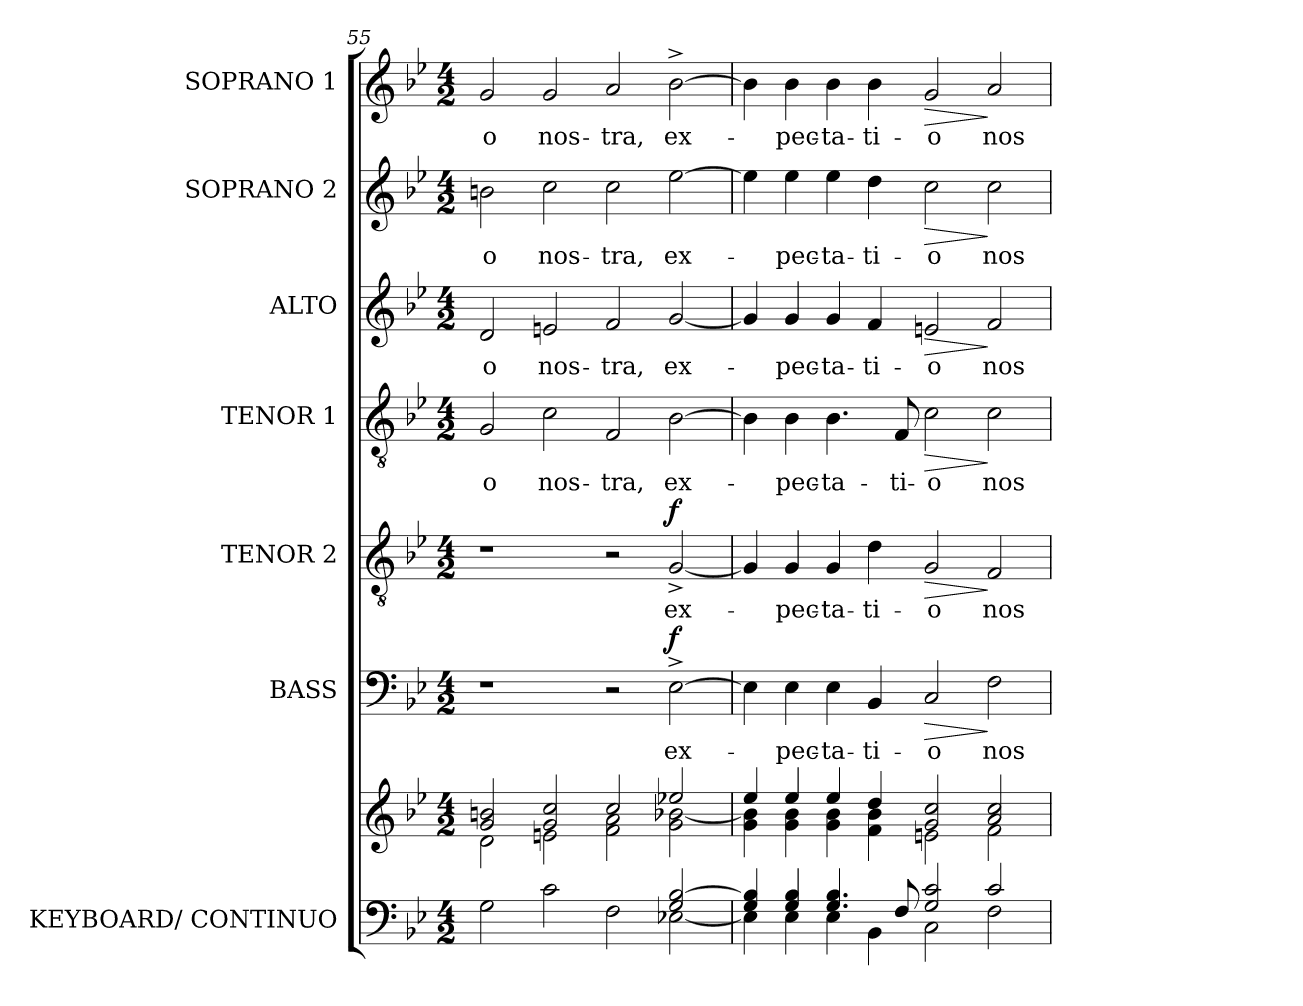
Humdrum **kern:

**kern	**kern	**kern	**text	**dynam	**kern	**text	**dynam	**kern	**text	**dynam	**kern	**text	**dynam	**kern	**text	**dynam	**kern	**text	**dynam
*part7	*part7	*part6	*part6	*part6	*part5	*part5	*part5	*part4	*part4	*part4	*part3	*part3	*part3	*part2	*part2	*part2	*part1	*part1	*part1
*staff8	*staff7	*staff6	*staff6	*staff6	*staff5	*staff5	*staff5	*staff4	*staff4	*staff4	*staff3	*staff3	*staff3	*staff2	*staff2	*staff2	*staff1	*staff1	*staff1
*I"KEYBOARD/ CONTINUO	*	*I"BASS	*	*	*I"TENOR 2	*	*	*I"TENOR 1	*	*	*I"ALTO	*	*	*I"SOPRANO 2	*	*	*I"SOPRANO 1	*	*
*I'Kbd.	*	*I'B.	*	*	*I'T2.	*	*	*I'T1.	*	*	*I'A.	*	*	*I'S2.	*	*	*I'S1.	*	*
*clefF4	*clefG2	*clefF4	*	*	*clefGv2	*	*	*clefGv2	*	*	*clefG2	*	*	*clefG2	*	*	*clefG2	*	*
*	*	*	*	*	*ITrd7c12	*	*	*ITrd7c12	*	*	*	*	*	*	*	*	*	*	*
*k[b-e-]	*k[b-e-]	*k[b-e-]	*	*	*k[b-e-]	*	*	*k[b-e-]	*	*	*k[b-e-]	*	*	*k[b-e-]	*	*	*k[b-e-]	*	*
*B-:	*B-:	*B-:	*	*	*B-:	*	*	*B-:	*	*	*B-:	*	*	*B-:	*	*	*B-:	*	*
*M4/2	*M4/2	*M4/2	*	*	*M4/2	*	*	*M4/2	*	*	*M4/2	*	*	*M4/2	*	*	*M4/2	*	*
=55	=55	=55	=55	=55	=55	=55	=55	=55	=55	=55	=55	=55	=55	=55	=55	=55	=55	=55	=55
*^	*^	*	*	*	*	*	*	*	*	*	*	*	*	*	*	*	*	*	*
!	!	!	!	!	!	!	!	!	!	!	!LO:LY:b:color=#000000	!	!	!	!	!	!	!	!	!	!
!	!	!	!	!	!	!	!	!	!	!	!	!	!	!LO:LY:b:color=#000000	!	!	!	!	!	!	!
!	!	!	!	!	!	!	!	!	!	!	!	!	!	!	!	!	!LO:LY:b:color=#000000	!	!	!	!
!	!	!	!	!	!	!	!	!	!	!	!	!	!	!	!	!	!	!	!	!LO:LY:b:color=#000000	!
1ryy	2Gi\	2gi/ 2bni	2di\	1r	.	.	1r	.	.	2GGi/	-o	.	2di/	-o	.	2bni\	-o	.	2gi/	-o	.
!	!	!	!	!	!	!	!	!	!	!	!LO:LY:b:color=#000000	!	!	!	!	!	!	!	!	!	!
!	!	!	!	!	!	!	!	!	!	!	!	!	!	!LO:LY:b:color=#000000	!	!	!	!	!	!	!
!	!	!	!	!	!	!	!	!	!	!	!	!	!	!	!	!	!LO:LY:b:color=#000000	!	!	!	!
!	!	!	!	!	!	!	!	!	!	!	!	!	!	!	!	!	!	!	!	!LO:LY:b:color=#000000	!
.	2ci\	2gi/ 2cci	2eni\	.	.	.	.	.	.	2Ci\	nos-	.	2eni/	nos-	.	2cci\	nos-	.	2gi/	nos-	.
!	!	!	!	!	!	!	!	!	!	!	!LO:LY:b:color=#000000	!	!	!	!	!	!	!	!	!	!
!	!	!	!	!	!	!	!	!	!	!	!	!	!	!LO:LY:b:color=#000000	!	!	!	!	!	!	!
!	!	!	!	!	!	!	!	!	!	!	!	!	!	!	!	!	!LO:LY:b:color=#000000	!	!	!	!
!	!	!	!	!	!	!	!	!	!	!	!	!	!	!	!	!	!	!	!	!LO:LY:b:color=#000000	!
2ryy	2Fi\	2cci/	2fi\ 2ai	2r	.	.	2r	.	.	2FFi/	-tra,	.	2fi/	-tra,	.	2cci\	-tra,	.	2ai/	-tra,	.
!	!	!	!	!	!LO:LY:b:color=#000000	!	!	!	!	!	!	!	!	!	!	!	!	!	!	!	!
!	!	!	!	!	!	!	!	!LO:LY:b:color=#000000	!	!	!	!	!	!	!	!	!	!	!	!	!
!	!	!	!	!	!	!	!	!	!	!	!LO:LY:b:color=#000000	!	!	!	!	!	!	!	!	!	!
!	!	!	!	!	!	!	!	!	!	!	!	!	!	!LO:LY:b:color=#000000	!	!	!	!	!	!	!
!	!	!	!	!	!	!	!	!	!	!	!	!	!	!	!	!	!LO:LY:b:color=#000000	!	!	!	!
!	!	!	!	!	!	!	!	!	!	!	!	!	!	!	!	!	!	!	!	!LO:LY:b:color=#000000	!
2Gi/ [2B-i	[2E-Xi\	2ee-Xi/	2gi\ [2b-Xi	[2E-^i\	ex-	f	[2GG^i/	ex-	f	[2BB-i\	ex-	.	[2gi/	ex-	.	[2ee-i\	ex-	.	[2b-^i\	ex-	.
=56	=56	=56	=56	=56	=56	=56	=56	=56	=56	=56	=56	=56	=56	=56	=56	=56	=56	=56	=56	=56	=56
4Gi/ 4B-i]	4E-i\]	4ee-i/	4gi\ 4b-i]	4E-i\]	.	.	4GGi/]	.	.	4BB-i\]	.	.	4gi/]	.	.	4ee-i\]	.	.	4b-i\]	.	.
!	!	!	!	!	!LO:LY:b:color=#000000	!	!	!	!	!	!	!	!	!	!	!	!	!	!	!	!
!	!	!	!	!	!	!	!	!LO:LY:b:color=#000000	!	!	!	!	!	!	!	!	!	!	!	!	!
!	!	!	!	!	!	!	!	!	!	!	!LO:LY:b:color=#000000	!	!	!	!	!	!	!	!	!	!
!	!	!	!	!	!	!	!	!	!	!	!	!	!	!LO:LY:b:color=#000000	!	!	!	!	!	!	!
!	!	!	!	!	!	!	!	!	!	!	!	!	!	!	!	!	!LO:LY:b:color=#000000	!	!	!	!
!	!	!	!	!	!	!	!	!	!	!	!	!	!	!	!	!	!	!	!	!LO:LY:b:color=#000000	!
4Gi/ 4B-i	4E-i\	4ee-i/	4gi\ 4b-i	4E-i\	-pec-	.	4GGi/	-pec-	.	4BB-i\	-pec-	.	4gi/	-pec-	.	4ee-i\	-pec-	.	4b-i\	-pec-	.
!	!	!	!	!	!LO:LY:b:color=#000000	!	!	!	!	!	!	!	!	!	!	!	!	!	!	!	!
!	!	!	!	!	!	!	!	!LO:LY:b:color=#000000	!	!	!	!	!	!	!	!	!	!	!	!	!
!	!	!	!	!	!	!	!	!	!	!	!LO:LY:b:color=#000000	!	!	!	!	!	!	!	!	!	!
!	!	!	!	!	!	!	!	!	!	!	!	!	!	!LO:LY:b:color=#000000	!	!	!	!	!	!	!
!	!	!	!	!	!	!	!	!	!	!	!	!	!	!	!	!	!LO:LY:b:color=#000000	!	!	!	!
!	!	!	!	!	!	!	!	!	!	!	!	!	!	!	!	!	!	!	!	!LO:LY:b:color=#000000	!
4.Gi/ 4.B-i	4E-i\	4ee-i/	4gi\ 4b-i	4E-i\	-ta-	.	4GGi/	-ta-	.	4.BB-i\	-ta-	.	4gi/	-ta-	.	4ee-i\	-ta-	.	4b-i\	-ta-	.
!	!	!	!	!	!LO:LY:b:color=#000000	!	!	!	!	!	!	!	!	!	!	!	!	!	!	!	!
!	!	!	!	!	!	!	!	!LO:LY:b:color=#000000	!	!	!	!	!	!	!	!	!	!	!	!	!
!	!	!	!	!	!	!	!	!	!	!	!	!	!	!LO:LY:b:color=#000000	!	!	!	!	!	!	!
!	!	!	!	!	!	!	!	!	!	!	!	!	!	!	!	!	!LO:LY:b:color=#000000	!	!	!	!
!	!	!	!	!	!	!	!	!	!	!	!	!	!	!	!	!	!	!	!	!LO:LY:b:color=#000000	!
.	4BB-i\	4ddi/	4fi\ 4b-i	4BB-i/	-ti-	.	4Di\	-ti-	.	.	.	.	4fi/	-ti-	.	4ddi\	-ti-	.	4b-i\	-ti-	.
!	!	!	!	!	!	!	!	!	!	!	!LO:LY:b:color=#000000	!	!	!	!	!	!	!	!	!	!
8Fi/	.	.	.	.	.	.	.	.	.	8FFi/	-ti-	.	.	.	.	.	.	.	.	.	.
!	!	!	!	!	!LO:LY:b:color=#000000	!LO:HP:b	!	!	!	!	!	!	!	!	!	!	!	!	!	!	!
!	!	!	!	!	!	!	!	!LO:LY:b:color=#000000	!LO:HP:b	!	!	!	!	!	!	!	!	!	!	!	!
!	!	!	!	!	!	!	!	!	!	!	!LO:LY:b:color=#000000	!LO:HP:b	!	!	!	!	!	!	!	!	!
!	!	!	!	!	!	!	!	!	!	!	!	!	!	!LO:LY:b:color=#000000	!LO:HP:b	!	!	!	!	!	!
!	!	!	!	!	!	!	!	!	!	!	!	!	!	!	!	!	!LO:LY:b:color=#000000	!LO:HP:b	!	!	!
!	!	!	!	!	!	!	!	!	!	!	!	!	!	!	!	!	!	!	!	!LO:LY:b:color=#000000	!LO:HP:b
2Gi/ 2ci	2Ci\	2gi/ 2cci	2eni\	2Ci/	-o	>	2GGi/	-o	>	2Ci\	-o	>	2eni/	-o	>	2cci\	-o	>	2gi/	-o	>
!	!	!	!	!	!LO:LY:b:color=#000000	!	!	!	!	!	!	!	!	!	!	!	!	!	!	!	!
!	!	!	!	!	!	!	!	!LO:LY:b:color=#000000	!	!	!	!	!	!	!	!	!	!	!	!	!
!	!	!	!	!	!	!	!	!	!	!	!LO:LY:b:color=#000000	!	!	!	!	!	!	!	!	!	!
!	!	!	!	!	!	!	!	!	!	!	!	!	!	!LO:LY:b:color=#000000	!	!	!	!	!	!	!
!	!	!	!	!	!	!	!	!	!	!	!	!	!	!	!	!	!LO:LY:b:color=#000000	!	!	!	!
!	!	!	!	!	!	!	!	!	!	!	!	!	!	!	!	!	!	!	!	!LO:LY:b:color=#000000	!
2ci/	2Fi\	2ai/ 2cci	2fi\	2Fi\	nos-	]	2FFi/	nos-	]	2Ci\	nos-	]	2fi/	nos-	]	2cci\	nos-	]	2ai/	nos-	]
*v	*v	*	*	*	*	*	*	*	*	*	*	*	*	*	*	*	*	*	*	*	*
*	*v	*v	*	*	*	*	*	*	*	*	*	*	*	*	*	*	*	*	*	*
=	=	=	=	=	=	=	=	=	=	=	=	=	=	=	=	=	=	=	=
*-	*-	*-	*-	*-	*-	*-	*-	*-	*-	*-	*-	*-	*-	*-	*-	*-	*-	*-	*-
